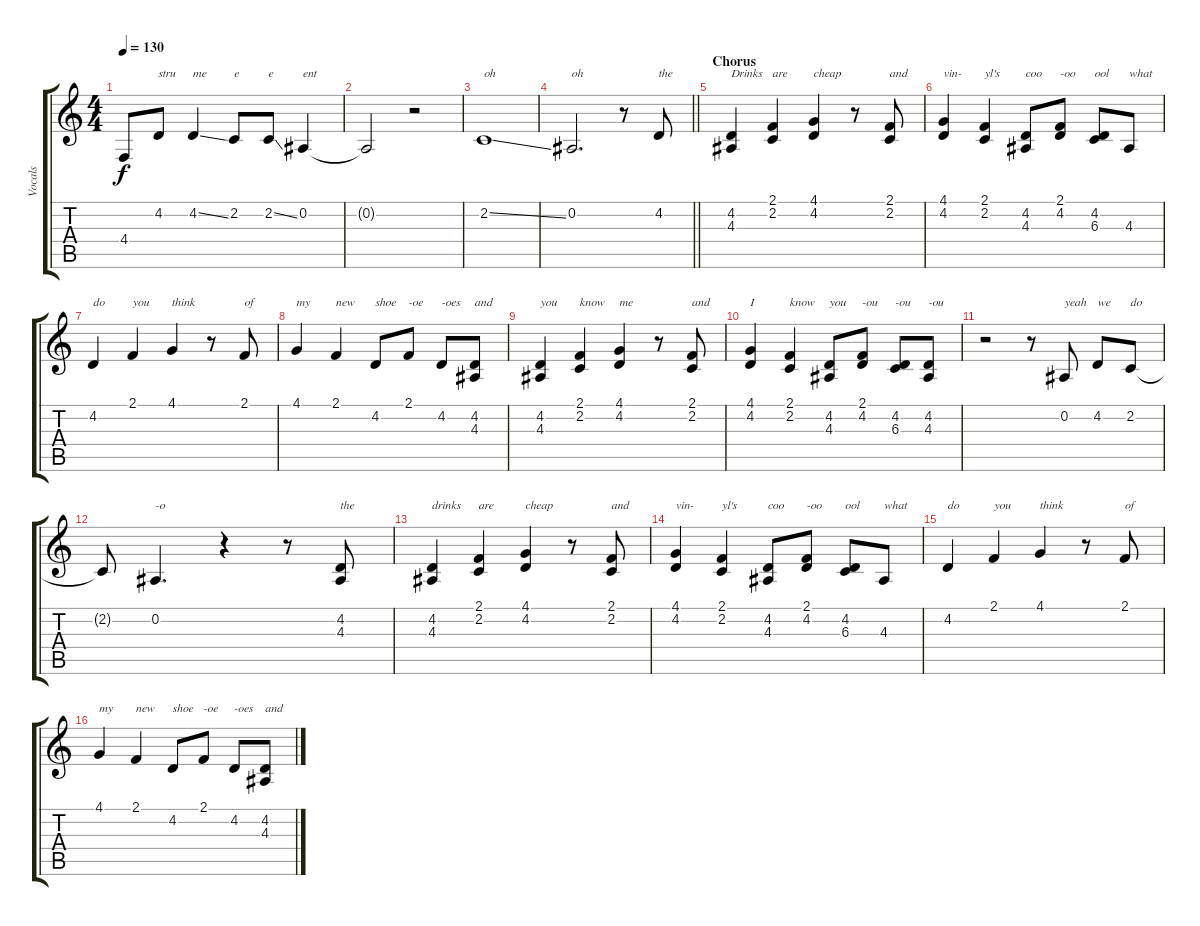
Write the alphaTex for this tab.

\track ("Vocals" "Vocals") {instrument synthvoice}
\staff {score tabs}
\tuning (Eb4 Bb3 Gb3 Db3 Ab2 Eb2) {hide}
\ts (4 4)
\tempo 130
\clef g2
\ks c
4.4{t}.8{dy f} 4.2.8{txt "stru"} 4.2{ss}.4{txt "me"} 2.2.8{txt "e"} 2.2{ss}.8{txt "e"} 0.2.4{txt "ent"} |
0.2{t}.2 r.2 |
2.2{ss}.1{txt "oh"} |
\barLineRight lightlight
0.2.2{d txt "oh"} r.8 4.2.8{txt "the"} |
\section ("" "Chorus")
(4.2 4.3).4{txt "Drinks"} (2.1 2.2).4{txt "are"} (4.1 4.2).4{txt "cheap"} r.8 (2.1 2.2).8{txt "and"} |
(4.1 4.2).4{txt "vin-"} (2.1 2.2).4{txt "yl's"} (4.2 4.3).8{txt "coo"} (2.1 4.2).8{txt "-oo"} (4.2 6.3).8{txt "ool"} 4.3.8{txt "what"} |
4.2.4{txt "do"} 2.1.4{txt "you"} 4.1.4{txt "think"} r.8 2.1.8{txt "of"} |
4.1.4{txt "my"} 2.1.4{txt "new"} 4.2.8{txt "shoe"} 2.1.8{txt "-oe"} 4.2.8{txt "-oes"} (4.2 4.3).8{txt "and"} |
(4.2 4.3).4{txt "you"} (2.1 2.2).4{txt "know"} (4.1 4.2).4{txt "me"} r.8 (2.1 2.2).8{txt "and"} |
(4.1 4.2).4{txt "I"} (2.1 2.2).4{txt "know"} (4.2 4.3).8{txt "you"} (2.1 4.2).8{txt "-ou"} (4.2 6.3).8{txt "-ou"} (4.2 4.3).8{txt "-ou"} |
r.2 r.8 0.2.8{txt "yeah"} 4.2.8{txt "we"} 2.2.8{txt "do"} |
2.2{t}.8 0.2.4{d txt "-o"} r.4 r.8 (4.2 4.3).8{txt "the"} |
(4.2 4.3).4{txt "drinks"} (2.1 2.2).4{txt "are"} (4.1 4.2).4{txt "cheap"} r.8 (2.1 2.2).8{txt "and"} |
(4.1 4.2).4{txt "vin-"} (2.1 2.2).4{txt "yl's"} (4.2 4.3).8{txt "coo"} (2.1 4.2).8{txt "-oo"} (4.2 6.3).8{txt "ool"} 4.3.8{txt "what"} |
4.2.4{txt "do"} 2.1.4{txt "you"} 4.1.4{txt "think"} r.8 2.1.8{txt "of"} |
4.1.4{txt "my"} 2.1.4{txt "new"} 4.2.8{txt "shoe"} 2.1.8{txt "-oe"} 4.2.8{txt "-oes"} (4.2 4.3).8{txt "and"}
